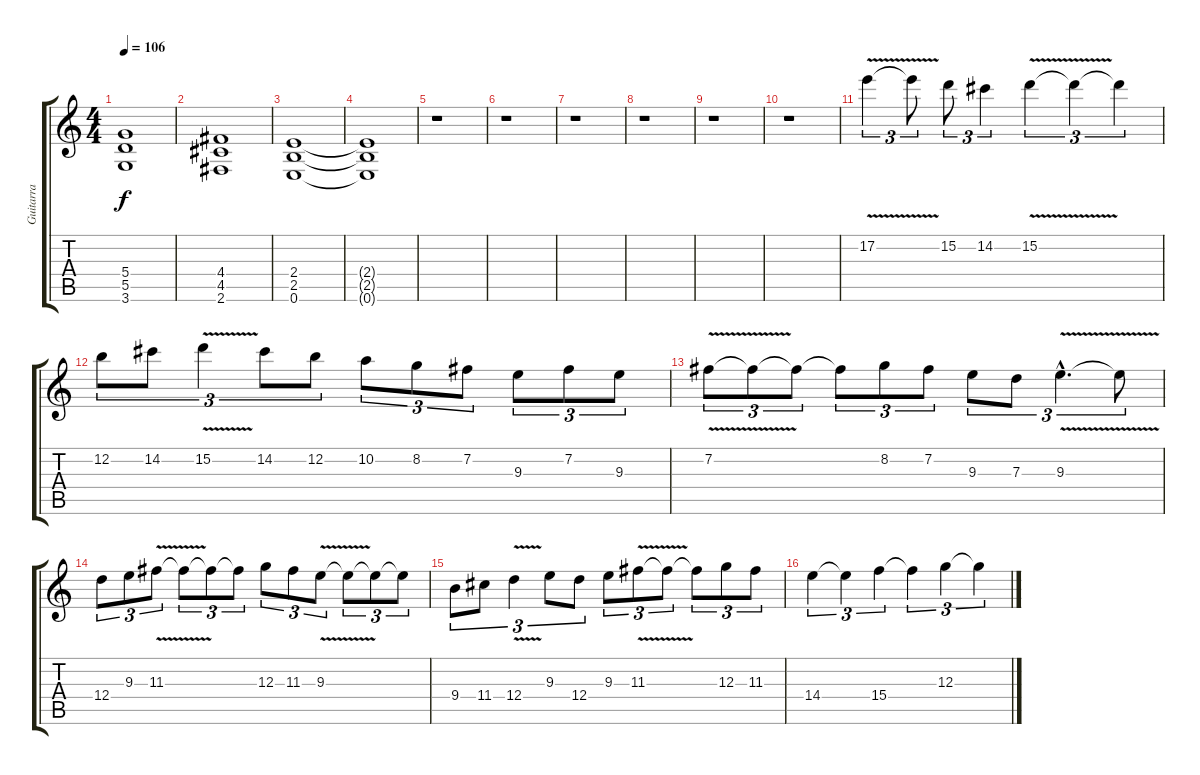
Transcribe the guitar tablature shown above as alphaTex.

\track ("Guitarra" "Guitarra") {instrument distortionguitar}
\staff {score tabs}
\tuning (E4 B3 G3 D3 A2 E2) {hide}
\ts (4 4)
\tempo 106
\clef g2
\ks c
(5.4 5.5 3.6).1{dy f} |
(4.4 4.5 2.6).1 |
(2.4 2.5 0.6).1 |
(2.4{t} 2.5{t} 0.6{t}).1 |
r.1 |
r.1 |
r.1 |
r.1 |
r.1 |
r.1 |
17.2{v}.4{tu (3 2)} 17.2{t}.8{tu (3 2)} 15.2.8{tu (3 2)} 14.2.4{tu (3 2)} 15.2{v}.4{tu (3 2)} 15.2{t}.4{tu (3 2)} 15.2{t}.4{tu (3 2)} |
12.2.8{tu (3 2)} 14.2.8{tu (3 2)} 15.2{v}.4{tu (3 2)} 14.2.8{tu (3 2)} 12.2.8{tu (3 2)} 10.2.8{tu (3 2)} 8.2.8{tu (3 2)} 7.2.8{tu (3 2)} 9.3.8{tu (3 2)} 7.2.8{tu (3 2)} 9.3.8{tu (3 2)} |
7.2{v}.8{tu (3 2)} 7.2{t}.8{tu (3 2)} 7.2{t}.8{tu (3 2)} 7.2{t}.8{tu (3 2)} 8.2.8{tu (3 2)} 7.2.8{tu (3 2)} 9.3.8{tu (3 2)} 7.3.8{tu (3 2)} 9.3{v hac}.4{d tu (3 2)} 9.3{t}.8{tu (3 2)} |
12.4.8{tu (3 2)} 9.3.8{tu (3 2)} 11.3{v}.8{tu (3 2)} 11.3{t}.8{tu (3 2)} 11.3{t}.8{tu (3 2)} 11.3{t}.8{tu (3 2)} 12.3.8{tu (3 2)} 11.3.8{tu (3 2)} 9.3{v}.8{tu (3 2)} 9.3{t}.8{tu (3 2)} 9.3{t}.8{tu (3 2)} 9.3{t}.8{tu (3 2)} |
9.4.8{tu (3 2)} 11.4.8{tu (3 2)} 12.4{v}.4{tu (3 2)} 9.3.8{tu (3 2)} 12.4.8{tu (3 2)} 9.3.8{tu (3 2)} 11.3{v}.8{tu (3 2)} 11.3{t}.8{tu (3 2)} 11.3{t}.8{tu (3 2)} 12.3.8{tu (3 2)} 11.3.8{tu (3 2)} |
14.4.4{tu (3 2)} 14.4{t}.4{tu (3 2)} 15.4.4{tu (3 2)} 15.4{t}.4{tu (3 2)} 12.3.4{tu (3 2)} 12.3{t}.4{tu (3 2)}
